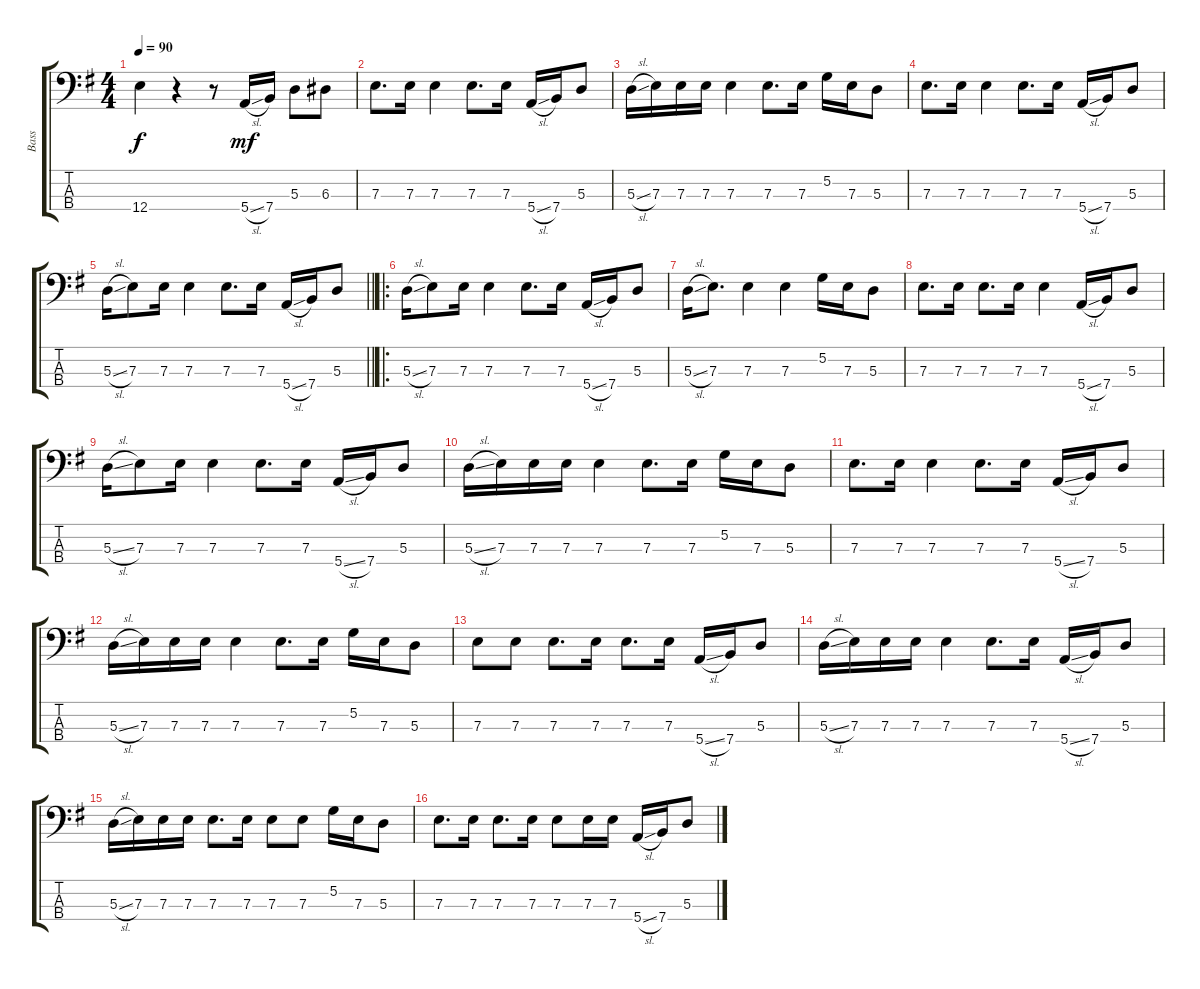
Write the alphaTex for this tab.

\track ("Bass" "Bass") {instrument electricbasspick}
\staff {score tabs}
\tuning (G2 D2 A1 E1) {hide}
\ts (4 4)
\tempo 90
\clef f4
\ks g
12.4{t}.4{dy f} r.4 r.8 5.4{sl}.16{dy mf} 7.4.16 5.3.8 6.3.8 |
7.3.8{d} 7.3.16 7.3.4 7.3.8{d} 7.3.16 5.4{sl}.16 7.4.16 5.3.8 |
5.3{sl}.16 7.3.16 7.3.16 7.3.16 7.3.4 7.3.8{d} 7.3.16 5.2.16 7.3.16 5.3.8 |
7.3.8{d} 7.3.16 7.3.4 7.3.8{d} 7.3.16 5.4{sl}.16 7.4.16 5.3.8 |
\barLineRight lightlight
5.3{sl}.16 7.3.8 7.3.16 7.3.4 7.3.8{d} 7.3.16 5.4{sl}.16 7.4.16 5.3.8 |
\ro
5.3{sl}.16 7.3.8 7.3.16 7.3.4 7.3.8{d} 7.3.16 5.4{sl}.16 7.4.16 5.3.8 |
5.3{sl}.16 7.3.8{d} 7.3.4 7.3.4 5.2.16 7.3.16 5.3.8 |
7.3.8{d} 7.3.16 7.3.8{d} 7.3.16 7.3.4 5.4{sl}.16 7.4.16 5.3.8 |
5.3{sl}.16 7.3.8 7.3.16 7.3.4 7.3.8{d} 7.3.16 5.4{sl}.16 7.4.16 5.3.8 |
5.3{sl}.16 7.3.16 7.3.16 7.3.16 7.3.4 7.3.8{d} 7.3.16 5.2.16 7.3.16 5.3.8 |
7.3.8{d} 7.3.16 7.3.4 7.3.8{d} 7.3.16 5.4{sl}.16 7.4.16 5.3.8 |
5.3{sl}.16 7.3.16 7.3.16 7.3.16 7.3.4 7.3.8{d} 7.3.16 5.2.16 7.3.16 5.3.8 |
7.3.8 7.3.8 7.3.8{d} 7.3.16 7.3.8{d} 7.3.16 5.4{sl}.16 7.4.16 5.3.8 |
5.3{sl}.16 7.3.16 7.3.16 7.3.16 7.3.4 7.3.8{d} 7.3.16 5.4{sl}.16 7.4.16 5.3.8 |
5.3{sl}.16 7.3.16 7.3.16 7.3.16 7.3.8{d} 7.3.16 7.3.8 7.3.8 5.2.16 7.3.16 5.3.8 |
7.3.8{d} 7.3.16 7.3.8{d} 7.3.16 7.3.8 7.3.16 7.3.16 5.4{sl}.16 7.4.16 5.3.8
